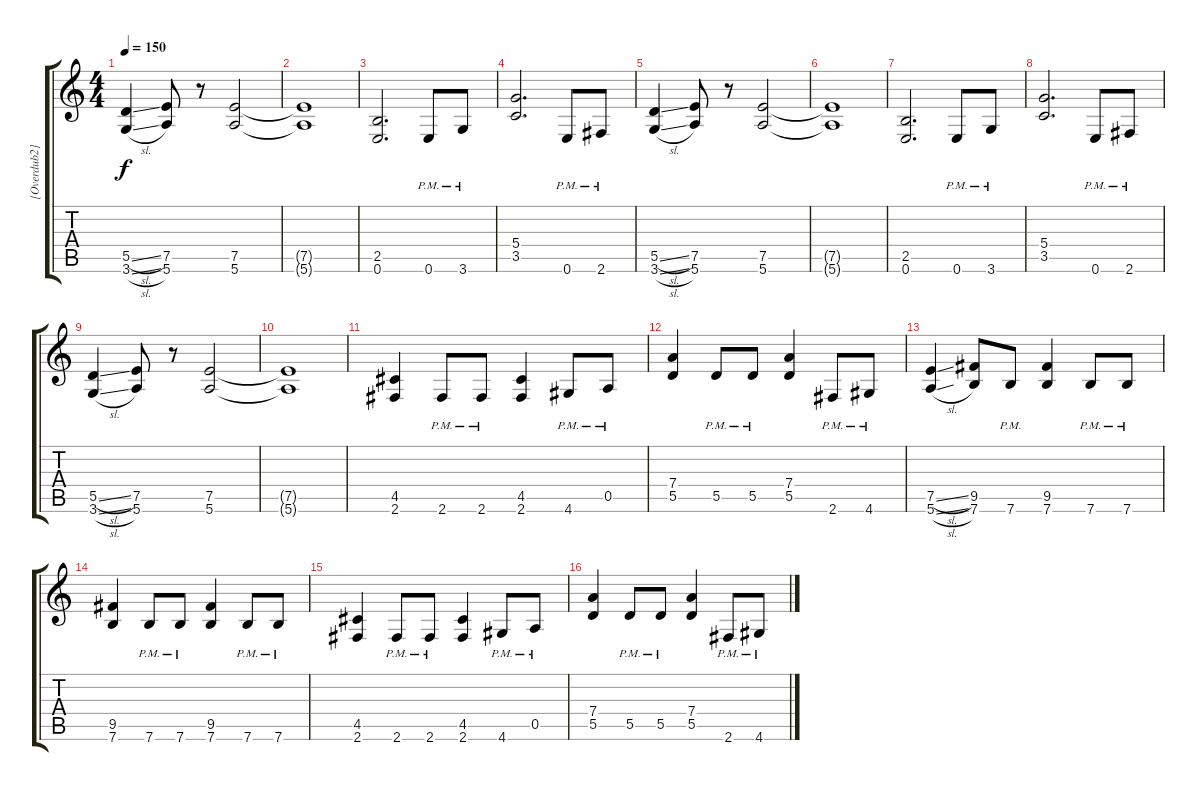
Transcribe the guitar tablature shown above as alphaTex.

\track ("[Overdub2]" "[Overdub2]") {instrument distortionguitar}
\staff {score tabs}
\tuning (E4 B3 G3 D3 A2 E2) {hide}
\ts (4 4)
\tempo 150
\clef g2
\ks c
(5.5{sl} 3.6{sl}).4{dy f} (7.5 5.6).8 r.8 (7.5 5.6).2 |
(7.5{t} 5.6{t}).1 |
(2.5 0.6).2{d} 0.6{pm}.8 3.6{pm}.8 |
(5.4 3.5).2{d} 0.6{pm}.8 2.6{pm}.8 |
(5.5{sl} 3.6{sl}).4 (7.5 5.6).8 r.8 (7.5 5.6).2 |
(7.5{t} 5.6{t}).1 |
(2.5 0.6).2{d} 0.6{pm}.8 3.6{pm}.8 |
(5.4 3.5).2{d} 0.6{pm}.8 2.6{pm}.8 |
(5.5{sl} 3.6{sl}).4 (7.5 5.6).8 r.8 (7.5 5.6).2 |
(7.5{t} 5.6{t}).1 |
(4.5 2.6).4 2.6{pm}.8 2.6{pm}.8 (4.5 2.6).4 4.6{pm}.8 0.5{pm}.8 |
(7.4 5.5).4 5.5{pm}.8 5.5{pm}.8 (7.4 5.5).4 2.6{pm}.8 4.6{pm}.8 |
(7.5{sl} 5.6{sl}).4 (9.5 7.6).8 7.6{pm}.8 (9.5 7.6).4 7.6{pm}.8 7.6{pm}.8 |
(9.5 7.6).4 7.6{pm}.8 7.6{pm}.8 (9.5 7.6).4 7.6{pm}.8 7.6{pm}.8 |
(4.5 2.6).4 2.6{pm}.8 2.6{pm}.8 (4.5 2.6).4 4.6{pm}.8 0.5{pm}.8 |
(7.4 5.5).4 5.5{pm}.8 5.5{pm}.8 (7.4 5.5).4 2.6{pm}.8 4.6{pm}.8
